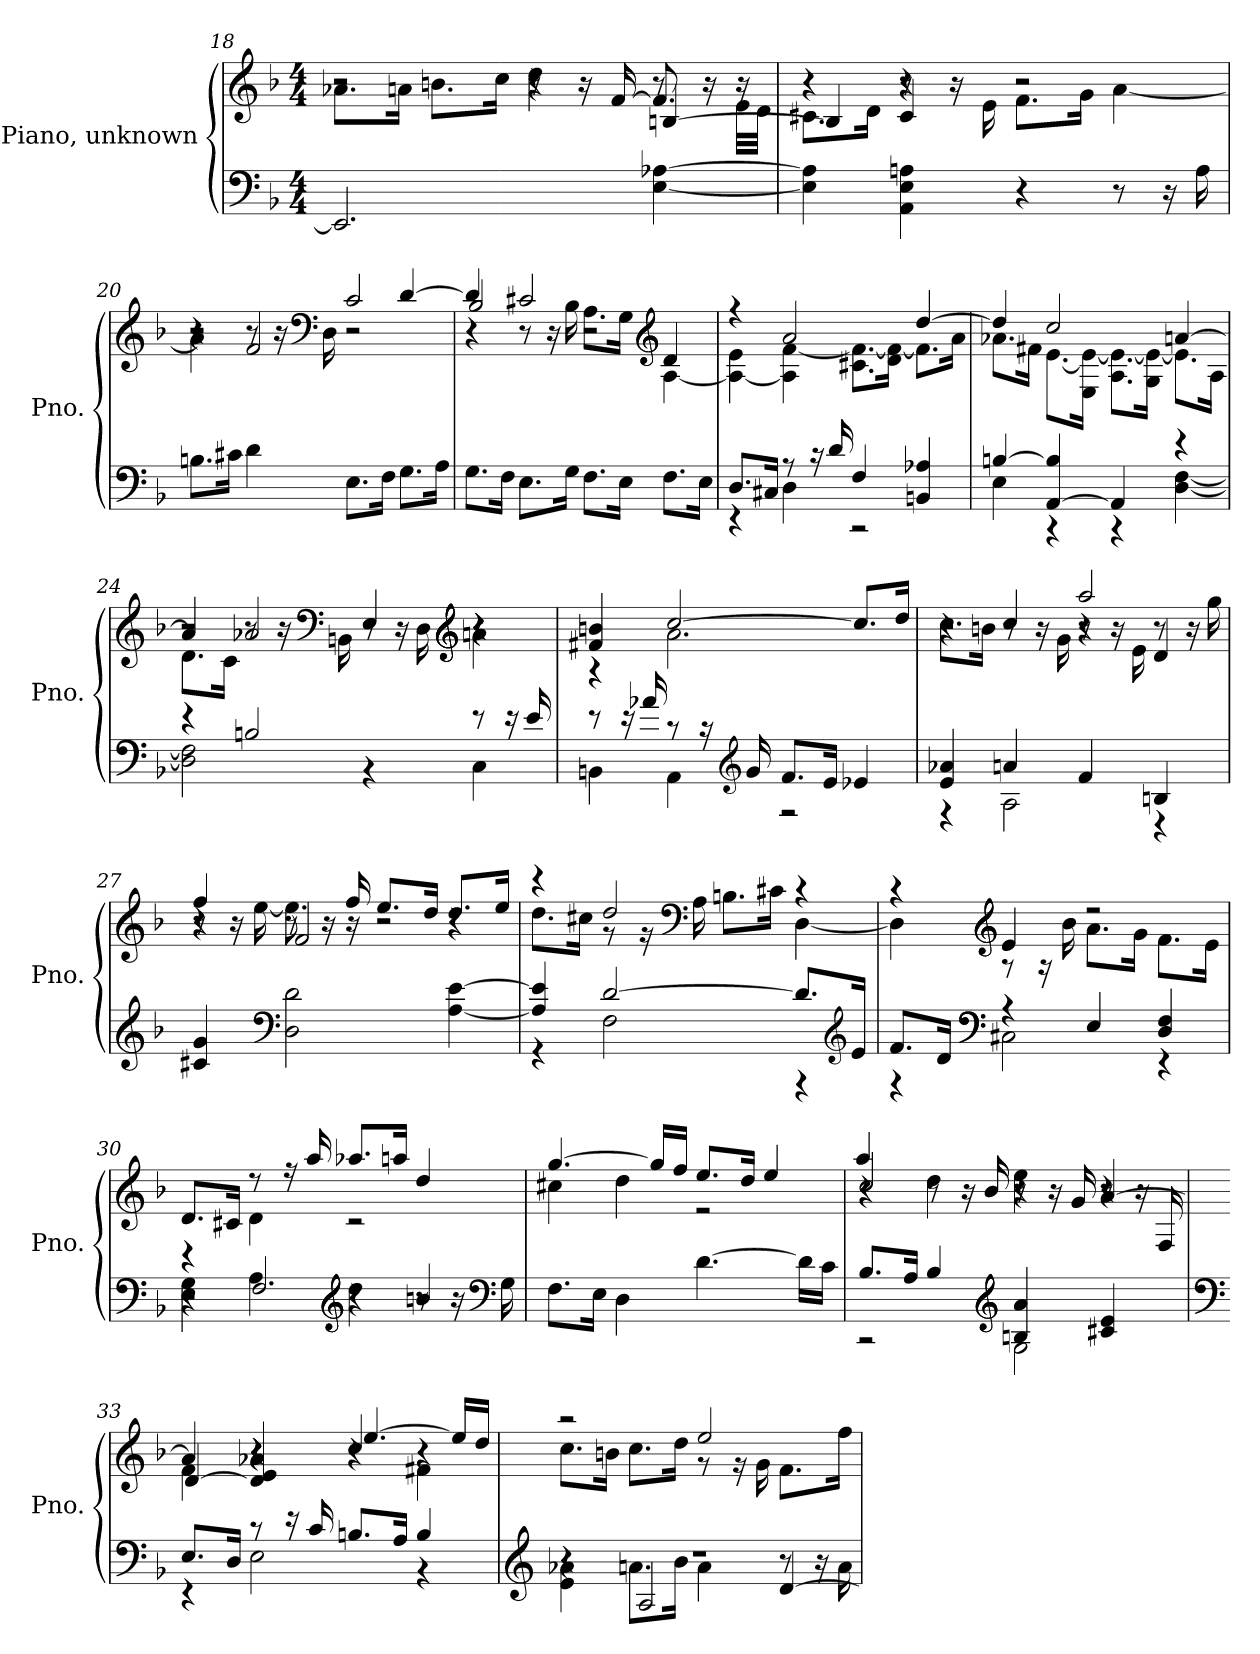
**kern	**kern
*part1	*part1
*staff2	*staff1
*I"Piano, unknown	*
*I'Pno.	*
*clefF4	*clefG2
*k[b-]	*k[b-]
*M4/4	*M4/4
=18	=18
*	*^
*	*	*^
2.EE/]	2r	8.a-X\L	2r
.	.	16an\Jk	.
.	.	8.bn\L	.
.	.	16cc\Jk	.
.	8r	4dd\	4r
.	16r	.	.
.	[16f/	.	.
[4E\ [4A-X\	8.f/]	8r	[4Bn/
.	.	16r	.
.	16r	32e\LLL	.
.	.	32d\JJJ	.
=19	=19	=19	=19
4E\] 4A-\]	4r	8.c#X\L	4B/]
.	.	16d\Jk	.
4AA\ 4E\ 4An\	4c#/	8r	4r
.	.	16r	.
.	.	16e\	.
4r	2r	8.f\L	2r
.	.	16g\Jk	.
8r	.	[4a\	.
16r	.	.	.
16A\	.	.	.
!!LO:LB:g=z	!!	!!
=20	=20	=20	=20
8.Bn\L	4r	4a\]	2r
16c#X\Jk	.	.	.
4d\	2f/	8r	.
.	.	16r	.
*	*clefF4	*	*
.	.	16D\	.
8.E\L	.	2r	2c/
16F\Jk	.	.	.
8.G\L	[4d/	.	.
16A\Jk	.	.	.
=21	=21	=21	=21
8.G\L	4d/]	4r	2B-/
16F\Jk	.	.	.
8.E\L	2c#X/	8r	.
.	.	16r	.
16G\Jk	.	16B-\	.
8.F\L	.	8.A\L	2r
16E\Jk	.	16G\Jk	.
*	*clefG2	*	*
8.F\L	4d/	[4A\	.
16E\Jk	.	.	.
*	*	*v	*v
=22	=22	=22
*^	*	*
8.D/L	4r	4r	4A\_ 4e\
16C#X/Jk	.	.	.
8r	4D\	2a/	4A\] [4f\
16r	.	.	.
16d/	.	.	.
4F/	2r	.	8.c#X\ 8.f\_L
.	.	.	16d\ 16f\_Jk
4BBn/ 4A-X/	.	[4dd/	8.f\L]
.	.	.	16a\Jk
!!LO:LB:g=z	!!
=23	=23	=23	=23
[4Bn/	4E\	4dd/]	8.a-X\L
.	.	.	16f#X\Jk
[4AA/ 4B/]	4r	2cc/	[8.e\L
.	.	.	16E\ 16e\_Jk
4AA/]	4r	.	8.A\ 8.e\_L
.	.	.	16G\ 16e\_Jk
4r	[4D\ [4F\	[4an/	8.e\L]
.	.	.	16A\Jk
=24	=24	=24	=24
*	*	*	*^
4r	2D\] 2F\]	4a/]	8.d\L	2r
.	.	.	16c\Jk	.
2Bn/	.	2a-X/	8r	.
.	.	.	16r	.
*	*	*clefF4	*	*
.	.	.	16BBn\	.
.	4r	.	8r	4E/
.	.	.	16r	.
.	.	.	16D\	.
*	*	*clefG2	*	*
8r	4C\	4r	4an\	4r
16r	.	.	.	.
16e/	.	.	.	.
*	*	*	*v	*v
!!LO:LB:g=z
=25	=25	=25	=25
8r	4BBn\	4f#X/ 4bn/	4r
16r	.	.	.
16a-X/	.	.	.
8r	4AA\	[2cc/	2.a\
16r	.	.	.
*clefG2	*	*	*
16g/	.	.	.
8.f/L	2r	.	.
16e/Jk	.	.	.
4e-X/	.	8.cc/L]	.
.	.	16dd/Jk	.
=26	=26	=26	=26
*	*	*	*^
4e/ 4a-X/	4r	4r	8.cc\L	2r
.	.	.	16bn\Jk	.
4an/	2A\	4cc/	8r	.
.	.	.	16r	.
.	.	.	16g\	.
4f/	.	2aa/	8r	4r
.	.	.	16r	.
.	.	.	16e\	.
4Bn/	4r	.	8r	4d/
.	.	.	16r	.
.	.	.	16gg\	.
*v	*v	*	*	*
=27	=27	=27	=27
4c#X/ 4g/	4ff/	8r	4r
.	.	16r	.
.	.	[16ee\	.
*clefF4	*	*	*
2D\ 2d\	8r	8.ee\]	2f/
.	16r	.	.
.	16ff/	16r	.
.	8.ee/L	2r	.
.	16dd/Jk	.	.
[4A\ [4e\	8.dd/L	.	4r
.	16ee/Jk	.	.
*	*	*v	*v
!!LO:LB:g=z
=28	=28	=28
*^	*	*
4A/] 4e/]	4r	4r	8.dd\L
.	.	.	16cc#X\Jk
[2d/	2F\	2dd/	8r
.	.	.	16r
*	*	*clefF4	*
.	.	.	16A\
.	.	.	8.Bn\L
.	.	.	16c#X\Jk
8.d/L]	4r	4r	[4D\
*clefG2	*	*	*
16e/Jk	.	.	.
=29	=29	=29	=29
8.f/L	4r	4r	4D\]
16d/Jk	.	.	.
*clefF4	*	*clefG2	*
4r	2C#X\	4e/	8r
.	.	.	16r
.	.	.	16b-\
4E/	.	2r	8.a\L
.	.	.	16g\Jk
4D/ 4F/	4r	.	8.f\L
.	.	.	16e\Jk
=30	=30	=30	=30
*	*^	*	*
2r	4E\ 4G\	4r	8.d/L	4r
.	.	.	16c#X/Jk	.
.	4A\	2.F/	8r	4d\
.	.	.	16r	.
.	.	.	16aa/	.
*clefG2	*	*	*	*
4r	4dd\	.	8.aa-X/L	2r
.	.	.	16aan/Jk	.
4bn/	8r	.	4dd/	.
.	16r	.	.	.
*clefF4	*	*	*	*
.	16G\	.	.	.
*v	*v	*v	*	*
!!LO:LB:g=z	!!
=31	=31	=31
8.F\L	[4.gg/	4cc#X\
16E\Jk	.	.
4D\	.	4dd\
.	16gg/LL]	.
.	16ff/JJ	.
[4.d\	8.ee/L	2r
.	16dd/Jk	.
.	4ee/	.
16d\LL]	.	.
16c\JJ	.	.
=32	=32	=32
*^	*	*^
8.B-/L	2r	2cc/	4r	4aa/
16A/Jk	.	.	.	.
4B-/	.	.	4dd\	8r
.	.	.	.	16r
.	.	.	.	16b-/
*clefG2	*	*	*	*
4Bn/ 4a/	2G\	4r	4ee\	8r
.	.	.	.	16r
.	.	.	.	16g/
4c#X/ 4e/	.	[4a/	4r	8r
.	.	.	.	16r
.	.	.	.	16F/
=33	=33	=33	=33	=33
*clefF4	*	*	*	*
8.E/L	4r	4a/]	4f\	[4d/
16D/Jk	.	.	.	.
8r	2E\	4r	4r	4d/] 4e/ 4a-X/
16r	.	.	.	.
16c/	.	.	.	.
8.Bn/L	.	4cc/	4r	[4.ee/
16A/Jk	.	.	.	.
4B/	4r	4r	4f#X\	.
.	.	.	.	16ee/LL]
.	.	.	.	16dd/JJ
*v	*v	*	*	*
*	*v	*v	*v
!!LO:PB:g=z
=34	=34
*clefG2	*
*^	*^
*	*^	*	*
1r	4e\ 4a-X\	4r	2r	8.cc\L
.	.	.	.	16bn\Jk
.	8.an\L	2A/	.	8.cc\L
.	16b-\Jk	.	.	16dd\Jk
.	4a\	.	2ee/	8r
.	.	.	.	16r
.	.	.	.	16g\
.	8r	[4d/	.	8.f\L
.	16r	.	.	.
.	16a\	.	.	16ff\Jk
*v	*v	*v	*	*
*	*v	*v
=	=
*-	*-
